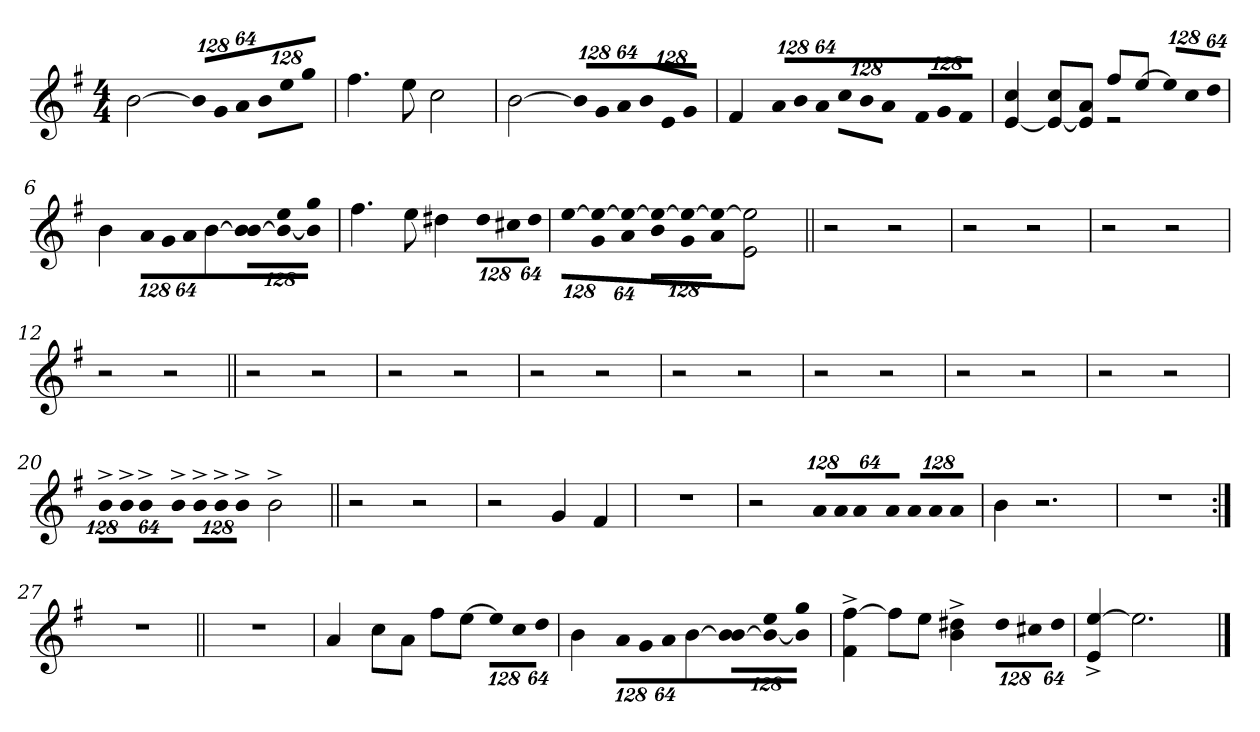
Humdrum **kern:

**kern
*part1
*staff1
!!LO:PB:g=z
*clefG2
*k[f#]
*G:
*M4/4
*MM68
=1
[>2bi\
*Xbrackettup
!LO:N:vis=8
1024%85bi/L]
!LO:N:vis=8
1024%85gi/
!LO:N:vis=8
512%43ai/J
!LO:N:vis=8
1024%85bi\L
!LO:N:vis=8
1024%85eei\
!LO:N:vis=8
512%43ggi\J
=2
4.ff#i\
8eei\
2cci\
=3
[>2bi\
!LO:N:vis=8
1024%85bi/L]
!LO:N:vis=8
1024%85gi/
!LO:N:vis=8
512%43ai/J
!LO:N:vis=8
1024%85bi/L
!LO:N:vis=8
1024%85ei/
!LO:N:vis=8
512%43gi/J
!!LO:LB:g=z
=4
4f#i/
!LO:N:vis=8
1024%85ai/L
!LO:N:vis=8
1024%85bi/
!LO:N:vis=8
512%43ai/J
!LO:N:vis=8
1024%85cci\L
!LO:N:vis=8
1024%85bi\
!LO:N:vis=8
512%43ai\J
!LO:N:vis=8
1024%85f#i/L
!LO:N:vis=8
1024%85gi/
!LO:N:vis=8
512%43f#i/J
=5
*^
[<4ei/ 4cci	2ryy
8ei/_< 8cciL	.
8ei/] 8aiJ	.
8ff#i/L	2r
[>8eei/J	.
!LO:N:vis=8	!
1024%85eei/L]	.
!LO:N:vis=8	!
1024%85cci/	.
!LO:N:vis=8	!
512%43ddi/J	.
*v	*v
=6
4bi\
!LO:N:vis=8
1024%85ai/L
!LO:N:vis=8
1024%85gi/
!LO:N:vis=8
512%43ai/J
[>4bi\
!LO:N:vis=8
1024%85bi\] [>1024%85biL
!LO:N:vis=8
1024%85bi\_> 1024%85eei
!LO:N:vis=8
512%43bi\] 512%43ggiJ
!!LO:LB:g=z
=7
4.ff#i\
8eei\
4dd#Xi\
!LO:N:vis=8
1024%85dd#i\L
!LO:N:vis=8
1024%85cc#Xi\
!LO:N:vis=8
512%43dd#i\J
=8
!LO:N:vis=8
[>1024%85eei\L
!LO:N:vis=8
1024%85gi\ 1024%85eei_>
!LO:N:vis=8
512%43ai\ 512%43eei_>J
!LO:N:vis=8
1024%85bi\ 1024%85eei_>L
!LO:N:vis=8
1024%85gi\ 1024%85eei_>
!LO:N:vis=8
512%43ai\ 512%43eei_>J
2ei/ 2eei]
=9||
2r
2r
=10
2r
2r
!!LO:LB:g=z
=11
2r
2r
=12
2r
2r
=13||
2r
2r
=14
2r
2r
=15
2r
2r
=16
2r
2r
!!LO:LB:g=z
=17
2r
2r
=18
2r
2r
=19
2r
2r
=20
!LO:N:vis=8
1024%85b^i\L
!LO:N:vis=16
1024%43b^i\L
!LO:N:vis=16
512%21b^i\J
!LO:N:vis=8
512%43b^i\J
!LO:N:vis=8
1024%85b^i\L
!LO:N:vis=8
1024%85b^i\
!LO:N:vis=8
512%43b^i\J
2b^i\
=21||
2r
2r
!!LO:LB:g=z
=22
2r
4gi/
4f#i/
=23
1r
=24
2r
!LO:N:vis=8
1024%85ai/L
!LO:N:vis=16
1024%43ai/L
!LO:N:vis=16
512%21ai/J
!LO:N:vis=8
512%43ai/J
!LO:N:vis=8
1024%85ai/L
!LO:N:vis=8
1024%85ai/
!LO:N:vis=8
512%43ai/J
=25
4bi\
2.r
=26
1r
=27:|!
1r
!!LO:LB:g=z
=28||
1r
=29
4ai/
8cci\L
8ai\J
8ff#i\L
[>8eei\J
!LO:N:vis=8
1024%85eei\L]
!LO:N:vis=8
1024%85cci\
!LO:N:vis=8
512%43ddi\J
=30
4bi\
!LO:N:vis=8
1024%85ai/L
!LO:N:vis=8
1024%85gi/
!LO:N:vis=8
512%43ai/J
[>4bi\
!LO:N:vis=8
1024%85bi\] [>1024%85biL
!LO:N:vis=8
1024%85bi\_> 1024%85eei
!LO:N:vis=8
512%43bi\] 512%43ggiJ
!!LO:LB:g=z
=31
4f#i\^ [>4ff#i^
8ff#i\L]
8eei\J
4bi\^ 4dd#Xi^
!LO:N:vis=8
1024%85dd#i\L
!LO:N:vis=8
1024%85cc#Xi\
!LO:N:vis=8
512%43dd#i\J
=32
4ei/^ [>4eei^
2.eei\]
==
*-
